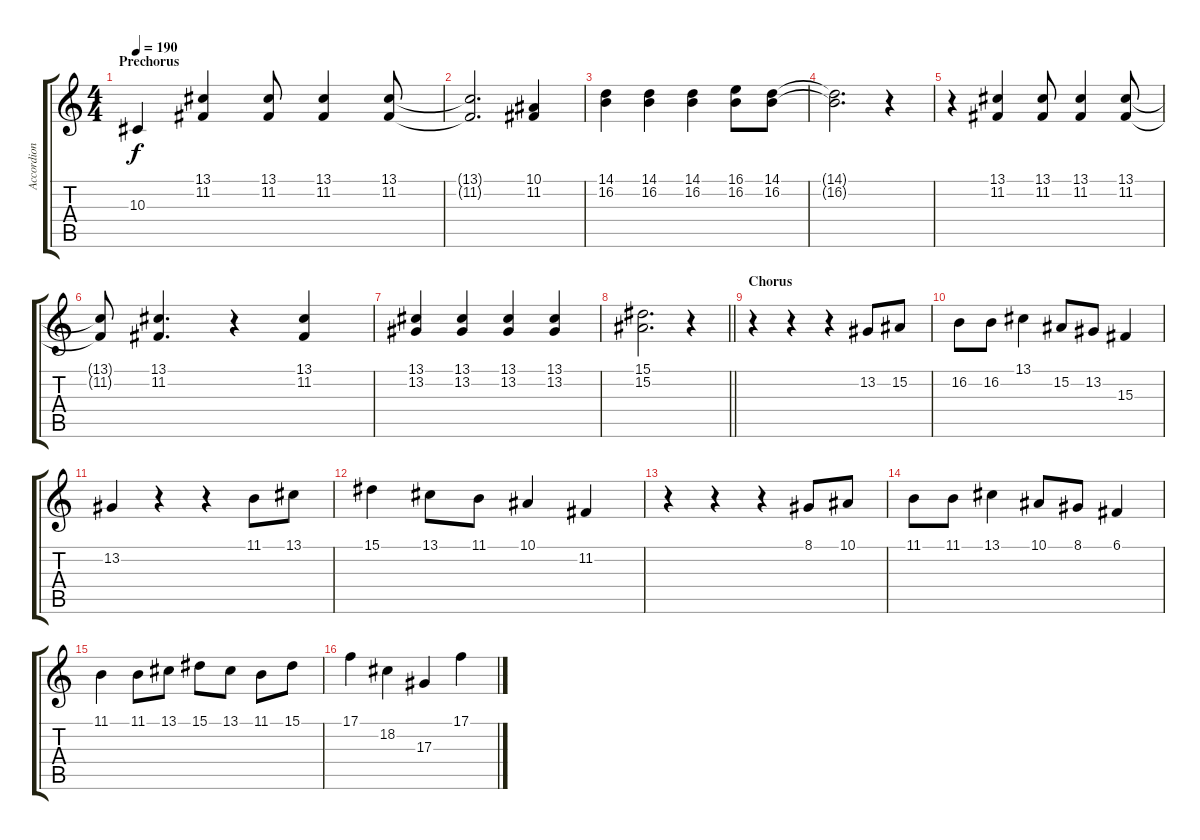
\track ("Accordion" "Accordion") {instrument accordion}
\staff {score tabs}
\tuning (C4 G3 Eb3 Bb2 F2 C2) {hide}
\ts (4 4)
\section ("" "Prechorus")
\tempo 190
\clef g2
\ks c
10.3.4{dy f} (13.1 11.2).4 (13.1 11.2).8 (13.1 11.2).4 (13.1 11.2).8 |
(13.1{t} 11.2{t}).2{d} (10.1 11.2).4 |
(14.1 16.2).4 (14.1 16.2).4 (14.1 16.2).4 (16.1 16.2).8 (14.1 16.2).8 |
(14.1{t} 16.2{t}).2{d} r.4 |
r.4 (13.1 11.2).4 (13.1 11.2).8 (13.1 11.2).4 (13.1 11.2).8 |
(13.1{t} 11.2{t}).8 (13.1 11.2).4{d} r.4 (13.1 11.2).4 |
(13.1 13.2).4 (13.1 13.2).4 (13.1 13.2).4 (13.1 13.2).4 |
\barLineRight lightlight
(15.1 15.2).2{d} r.4 |
\section ("" "Chorus")
r.4 r.4 r.4 13.2.8 15.2.8 |
16.2.8 16.2.8 13.1.4 15.2.8 13.2.8 15.3.4 |
13.2.4 r.4 r.4 11.1.8 13.1.8 |
15.1.4 13.1.8 11.1.8 10.1.4 11.2.4 |
r.4 r.4 r.4 8.1.8 10.1.8 |
11.1.8 11.1.8 13.1.4 10.1.8 8.1.8 6.1.4 |
11.1.4 11.1.8 13.1.8 15.1.8 13.1.8 11.1.8 15.1.8 |
17.1.4 18.2.4 17.3.4 17.1.4
